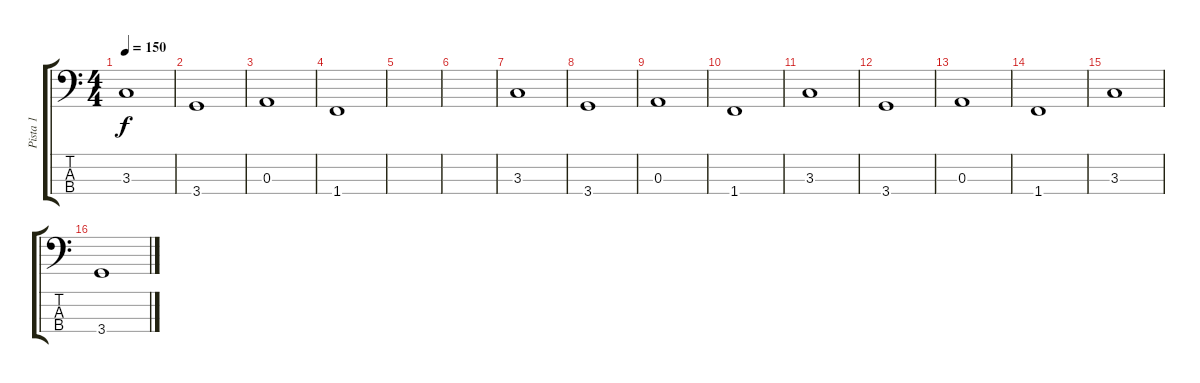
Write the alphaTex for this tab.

\track ("Pista 1" "Pista 1") {instrument fretlessbass}
\staff {score tabs}
\tuning (G2 D2 A1 E1) {hide}
\ts (4 4)
\tempo 150
\clef f4
\ks c
3.3.1{dy f} |
3.4.1 |
0.3.1 |
1.4.1 |
|
|
3.3.1 |
3.4.1 |
0.3.1 |
1.4.1 |
3.3.1 |
3.4.1 |
0.3.1 |
1.4.1 |
3.3.1 |
3.4.1
